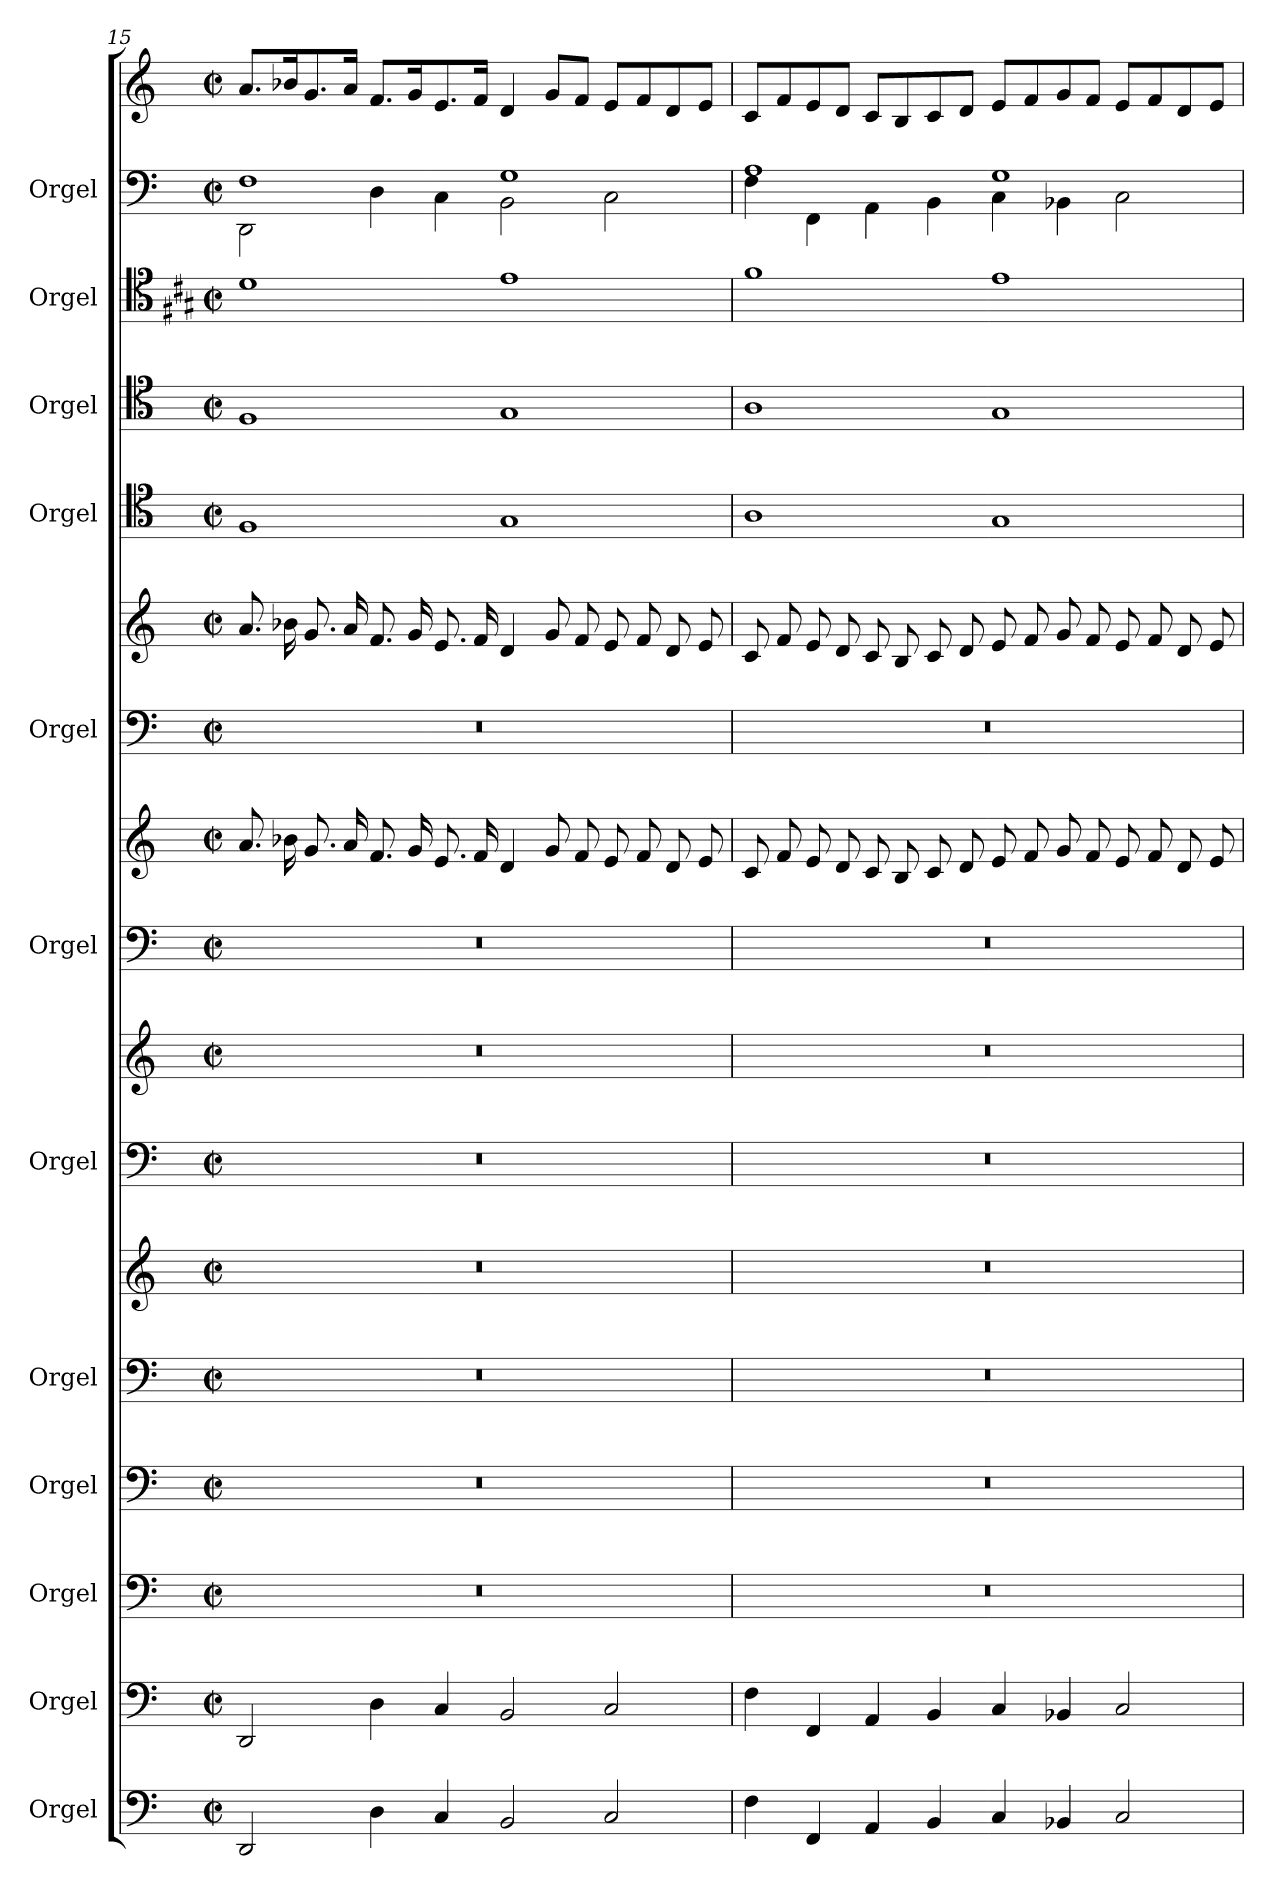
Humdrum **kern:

**kern	**kern	**kern	**kern	**kern	**kern	**kern	**kern	**kern	**kern	**kern	**kern	**kern	**kern	**kern	**kern	**kern
*part12	*part11	*part10	*part9	*part8	*part8	*part7	*part7	*part6	*part6	*part5	*part5	*part4	*part3	*part2	*part1	*part1
*staff17	*staff16	*staff15	*staff14	*staff13	*staff12	*staff11	*staff10	*staff9	*staff8	*staff7	*staff6	*staff5	*staff4	*staff3	*staff2	*staff1
*I"Orgel	*I"Orgel	*I"Orgel	*I"Orgel	*I"Orgel	*	*I"Orgel	*	*I"Orgel	*	*I"Orgel	*	*I"Orgel	*I"Orgel	*I"Orgel	*I"Orgel	*
*I'Org.	*I'Org.	*I'Org.	*I'Org.	*I'Org.	*	*I'Org.	*	*I'Org.	*	*I'Org.	*	*I'Org.	*I'Org.	*I'Org.	*	*
*clefF4	*clefF4	*clefF4	*clefF4	*clefF4	*clefG2	*clefF4	*clefG2	*clefF4	*clefG2	*clefF4	*clefG2	*clefC4	*clefC4	*clefC4	*clefF4	*clefG2
*	*	*	*	*	*	*	*	*	*	*	*	*	*	*ITrd5c9	*	*
*k[]	*k[]	*k[]	*k[]	*k[]	*k[]	*k[]	*k[]	*k[]	*k[]	*k[]	*k[]	*k[]	*k[]	*k[]	*k[]	*k[]
*M4/2	*M4/2	*M4/2	*M4/2	*M4/2	*M4/2	*M4/2	*M4/2	*M4/2	*M4/2	*M4/2	*M4/2	*M4/2	*M4/2	*M4/2	*M4/2	*M4/2
*met(c|)	*met(c|)	*met(c|)	*met(c|)	*met(c|)	*met(c|)	*met(c|)	*met(c|)	*met(c|)	*met(c|)	*met(c|)	*met(c|)	*met(c|)	*met(c|)	*met(c|)	*met(c|)	*met(c|)
=15	=15	=15	=15	=15	=15	=15	=15	=15	=15	=15	=15	=15	=15	=15	=15	=15
*	*	*	*	*	*	*	*	*	*	*	*	*	*	*	*^	*
2DD/	2DD/	0r	0r	0r	0r	0r	0r	0r	8.a/	0r	8.a/	1F	1F	1F	1F	2DD\	8.a/L
.	.	.	.	.	.	.	.	.	16b-X\	.	16b-X\	.	.	.	.	.	16b-X/K
.	.	.	.	.	.	.	.	.	8.g/	.	8.g/	.	.	.	.	.	8.g/
.	.	.	.	.	.	.	.	.	16a/	.	16a/	.	.	.	.	.	16a/Jk
4D\	4D\	.	.	.	.	.	.	.	8.f/	.	8.f/	.	.	.	.	4D\	8.f/L
.	.	.	.	.	.	.	.	.	16g/	.	16g/	.	.	.	.	.	16g/K
4C/	4C/	.	.	.	.	.	.	.	8.e/	.	8.e/	.	.	.	.	4C\	8.e/
.	.	.	.	.	.	.	.	.	16f/	.	16f/	.	.	.	.	.	16f/Jk
2BB/	2BB/	.	.	.	.	.	.	.	4d/	.	4d/	1G	1G	1G	1G	2BB\	4d/
.	.	.	.	.	.	.	.	.	8g/	.	8g/	.	.	.	.	.	8g/L
.	.	.	.	.	.	.	.	.	8f/	.	8f/	.	.	.	.	.	8f/J
2C/	2C/	.	.	.	.	.	.	.	8e/	.	8e/	.	.	.	.	2C\	8e/L
.	.	.	.	.	.	.	.	.	8f/	.	8f/	.	.	.	.	.	8f/
.	.	.	.	.	.	.	.	.	8d/	.	8d/	.	.	.	.	.	8d/
.	.	.	.	.	.	.	.	.	8e/	.	8e/	.	.	.	.	.	8e/J
=16	=16	=16	=16	=16	=16	=16	=16	=16	=16	=16	=16	=16	=16	=16	=16	=16	=16
4F\	4F\	0r	0r	0r	0r	0r	0r	0r	8c/	0r	8c/	1A	1A	1A	1A	4F\	8c/L
.	.	.	.	.	.	.	.	.	8f/	.	8f/	.	.	.	.	.	8f/
4FF/	4FF/	.	.	.	.	.	.	.	8e/	.	8e/	.	.	.	.	4FF\	8e/
.	.	.	.	.	.	.	.	.	8d/	.	8d/	.	.	.	.	.	8d/J
4AA/	4AA/	.	.	.	.	.	.	.	8c/	.	8c/	.	.	.	.	4AA\	8c/L
.	.	.	.	.	.	.	.	.	8B/	.	8B/	.	.	.	.	.	8B/
4BB/	4BB/	.	.	.	.	.	.	.	8c/	.	8c/	.	.	.	.	4BB\	8c/
.	.	.	.	.	.	.	.	.	8d/	.	8d/	.	.	.	.	.	8d/J
4C/	4C/	.	.	.	.	.	.	.	8e/	.	8e/	1G	1G	1G	1G	4C\	8e/L
.	.	.	.	.	.	.	.	.	8f/	.	8f/	.	.	.	.	.	8f/
4BB-X/	4BB-X/	.	.	.	.	.	.	.	8g/	.	8g/	.	.	.	.	4BB-X\	8g/
.	.	.	.	.	.	.	.	.	8f/	.	8f/	.	.	.	.	.	8f/J
2C/	2C/	.	.	.	.	.	.	.	8e/	.	8e/	.	.	.	.	2C\	8e/L
.	.	.	.	.	.	.	.	.	8f/	.	8f/	.	.	.	.	.	8f/
.	.	.	.	.	.	.	.	.	8d/	.	8d/	.	.	.	.	.	8d/
.	.	.	.	.	.	.	.	.	8e/	.	8e/	.	.	.	.	.	8e/J
*	*	*	*	*	*	*	*	*	*	*	*	*	*	*	*v	*v	*
=	=	=	=	=	=	=	=	=	=	=	=	=	=	=	=	=
*-	*-	*-	*-	*-	*-	*-	*-	*-	*-	*-	*-	*-	*-	*-	*-	*-
